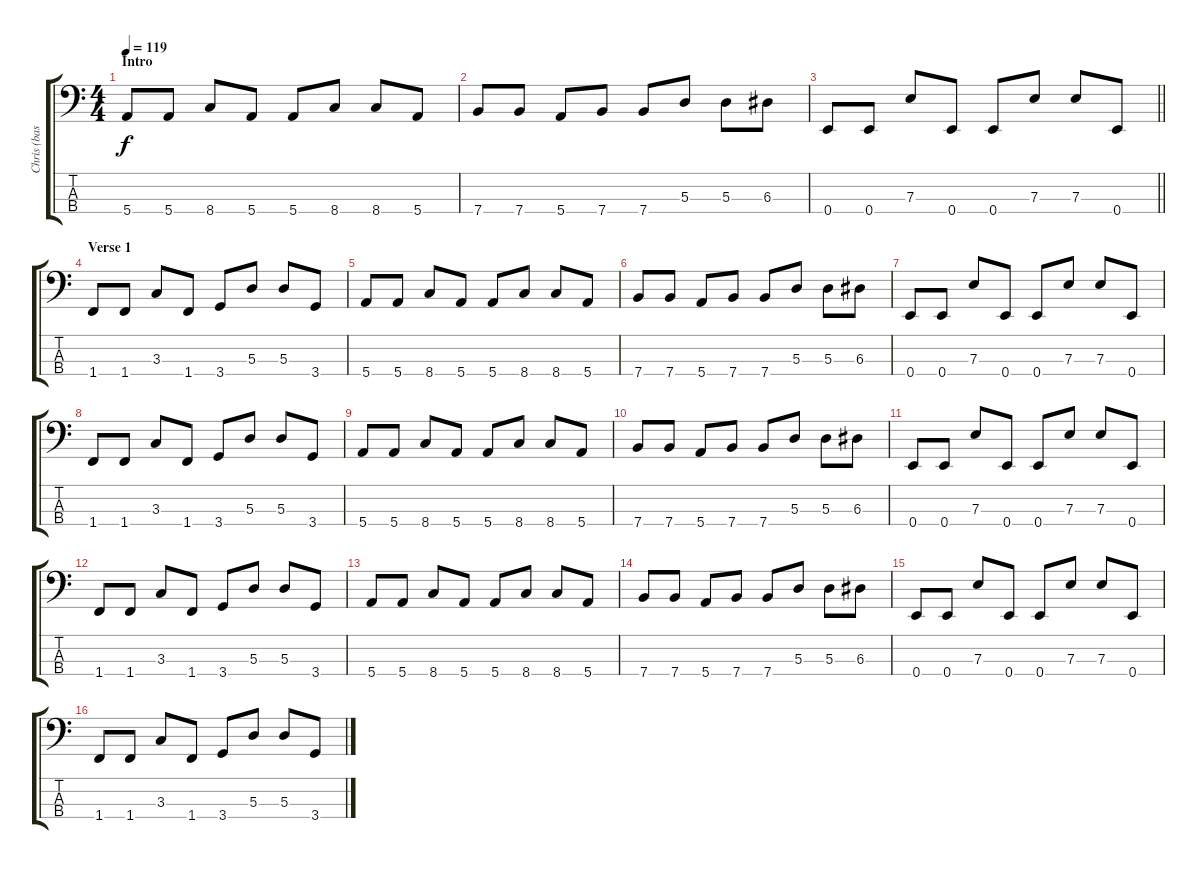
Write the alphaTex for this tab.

\track ("Chris (bass)" "Chris (bas") {solo instrument fretlessbass}
\staff {score tabs}
\tuning (G2 D2 A1 E1) {hide}
\ts (4 4)
\section ("" "Intro")
\tempo 119
\clef f4
\ks c
5.4.8{dy f instrument fretlessbass} 5.4.8 8.4.8 5.4.8 5.4.8 8.4.8 8.4.8 5.4.8 |
7.4.8 7.4.8 5.4.8 7.4.8 7.4.8 5.3.8 5.3.8 6.3.8 |
\barLineRight lightlight
0.4.8 0.4.8 7.3.8 0.4.8 0.4.8 7.3.8 7.3.8 0.4.8 |
\section ("" "Verse 1")
1.4.8 1.4.8 3.3.8 1.4.8 3.4.8 5.3.8 5.3.8 3.4.8 |
5.4.8 5.4.8 8.4.8 5.4.8 5.4.8 8.4.8 8.4.8 5.4.8 |
7.4.8 7.4.8 5.4.8 7.4.8 7.4.8 5.3.8 5.3.8 6.3.8 |
0.4.8 0.4.8 7.3.8 0.4.8 0.4.8 7.3.8 7.3.8 0.4.8 |
1.4.8 1.4.8 3.3.8 1.4.8 3.4.8 5.3.8 5.3.8 3.4.8 |
5.4.8 5.4.8 8.4.8 5.4.8 5.4.8 8.4.8 8.4.8 5.4.8 |
7.4.8 7.4.8 5.4.8 7.4.8 7.4.8 5.3.8 5.3.8 6.3.8 |
0.4.8 0.4.8 7.3.8 0.4.8 0.4.8 7.3.8 7.3.8 0.4.8 |
1.4.8 1.4.8 3.3.8 1.4.8 3.4.8 5.3.8 5.3.8 3.4.8 |
5.4.8 5.4.8 8.4.8 5.4.8 5.4.8 8.4.8 8.4.8 5.4.8 |
7.4.8 7.4.8 5.4.8 7.4.8 7.4.8 5.3.8 5.3.8 6.3.8 |
0.4.8 0.4.8 7.3.8 0.4.8 0.4.8 7.3.8 7.3.8 0.4.8 |
1.4.8 1.4.8 3.3.8 1.4.8 3.4.8 5.3.8 5.3.8 3.4.8
